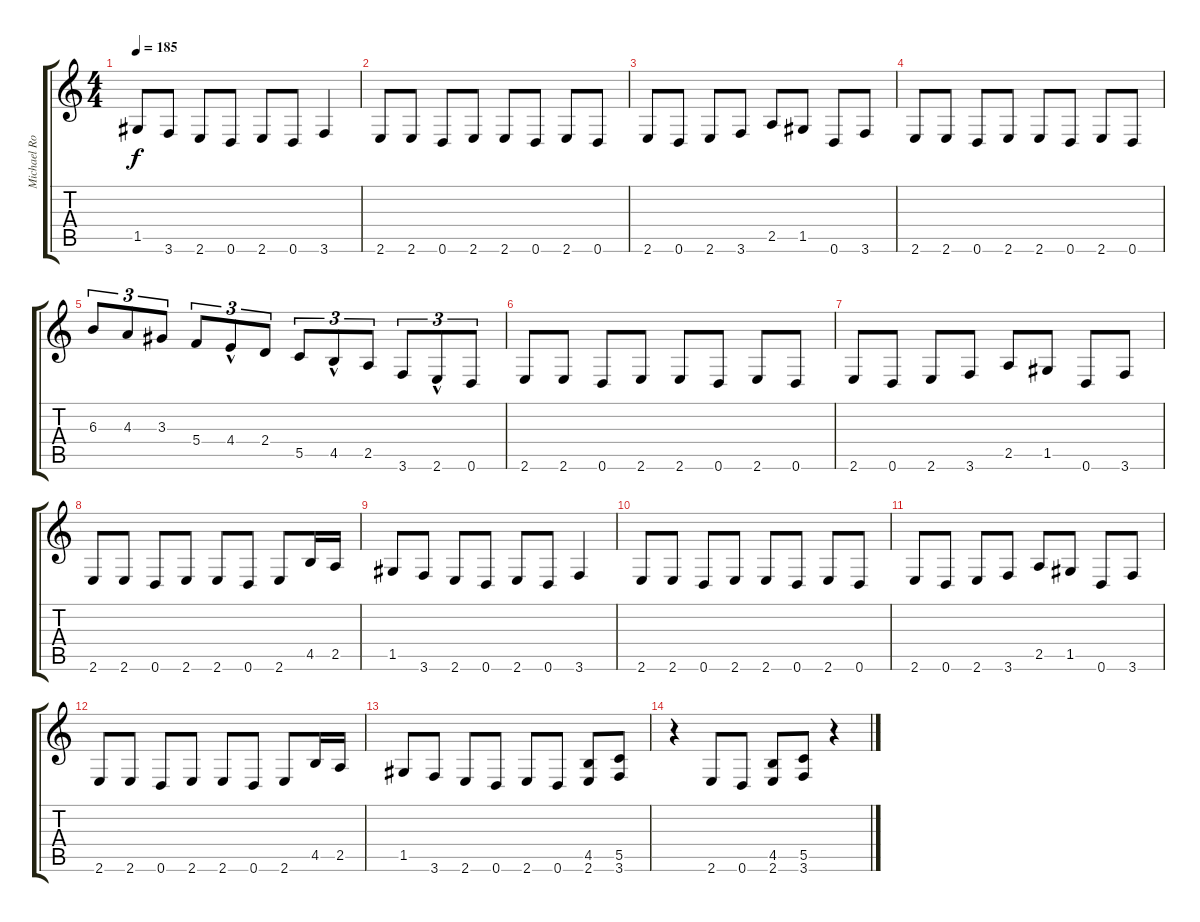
\track ("Michael Romeo" "Michael Ro") {instrument distortionguitar}
\staff {score tabs}
\tuning (D4 A3 F3 C3 G2 D2) {hide}
\ts (4 4)
\tempo 185
\clef g2
\ks c
1.5.8{dy f} 3.6.8 2.6.8 0.6.8 2.6.8 0.6.8 3.6.4 |
2.6.8 2.6.8 0.6.8 2.6.8 2.6.8 0.6.8 2.6.8 0.6.8 |
2.6.8 0.6.8 2.6.8 3.6.8 2.5.8 1.5.8 0.6.8 3.6.8 |
2.6.8 2.6.8 0.6.8 2.6.8 2.6.8 0.6.8 2.6.8 0.6.8 |
6.3.8{tu (3 2)} 4.3.8{tu (3 2)} 3.3.8{tu (3 2)} 5.4.8{tu (3 2)} 4.4{hac}.8{tu (3 2)} 2.4.8{tu (3 2)} 5.5.8{tu (3 2)} 4.5{hac}.8{tu (3 2)} 2.5.8{tu (3 2)} 3.6.8{tu (3 2)} 2.6{hac}.8{tu (3 2)} 0.6.8{tu (3 2)} |
2.6.8 2.6.8 0.6.8 2.6.8 2.6.8 0.6.8 2.6.8 0.6.8 |
2.6.8 0.6.8 2.6.8 3.6.8 2.5.8 1.5.8 0.6.8 3.6.8 |
2.6.8 2.6.8 0.6.8 2.6.8 2.6.8 0.6.8 2.6.8 4.5.16 2.5.16 |
1.5.8 3.6.8 2.6.8 0.6.8 2.6.8 0.6.8 3.6.4 |
2.6.8 2.6.8 0.6.8 2.6.8 2.6.8 0.6.8 2.6.8 0.6.8 |
2.6.8 0.6.8 2.6.8 3.6.8 2.5.8 1.5.8 0.6.8 3.6.8 |
2.6.8 2.6.8 0.6.8 2.6.8 2.6.8 0.6.8 2.6.8 4.5.16 2.5.16 |
1.5.8 3.6.8 2.6.8 0.6.8 2.6.8 0.6.8 (4.5 2.6).8 (5.5 3.6).8 |
r.4 2.6.8 0.6.8 (4.5 2.6).8 (5.5 3.6).8 r.4
